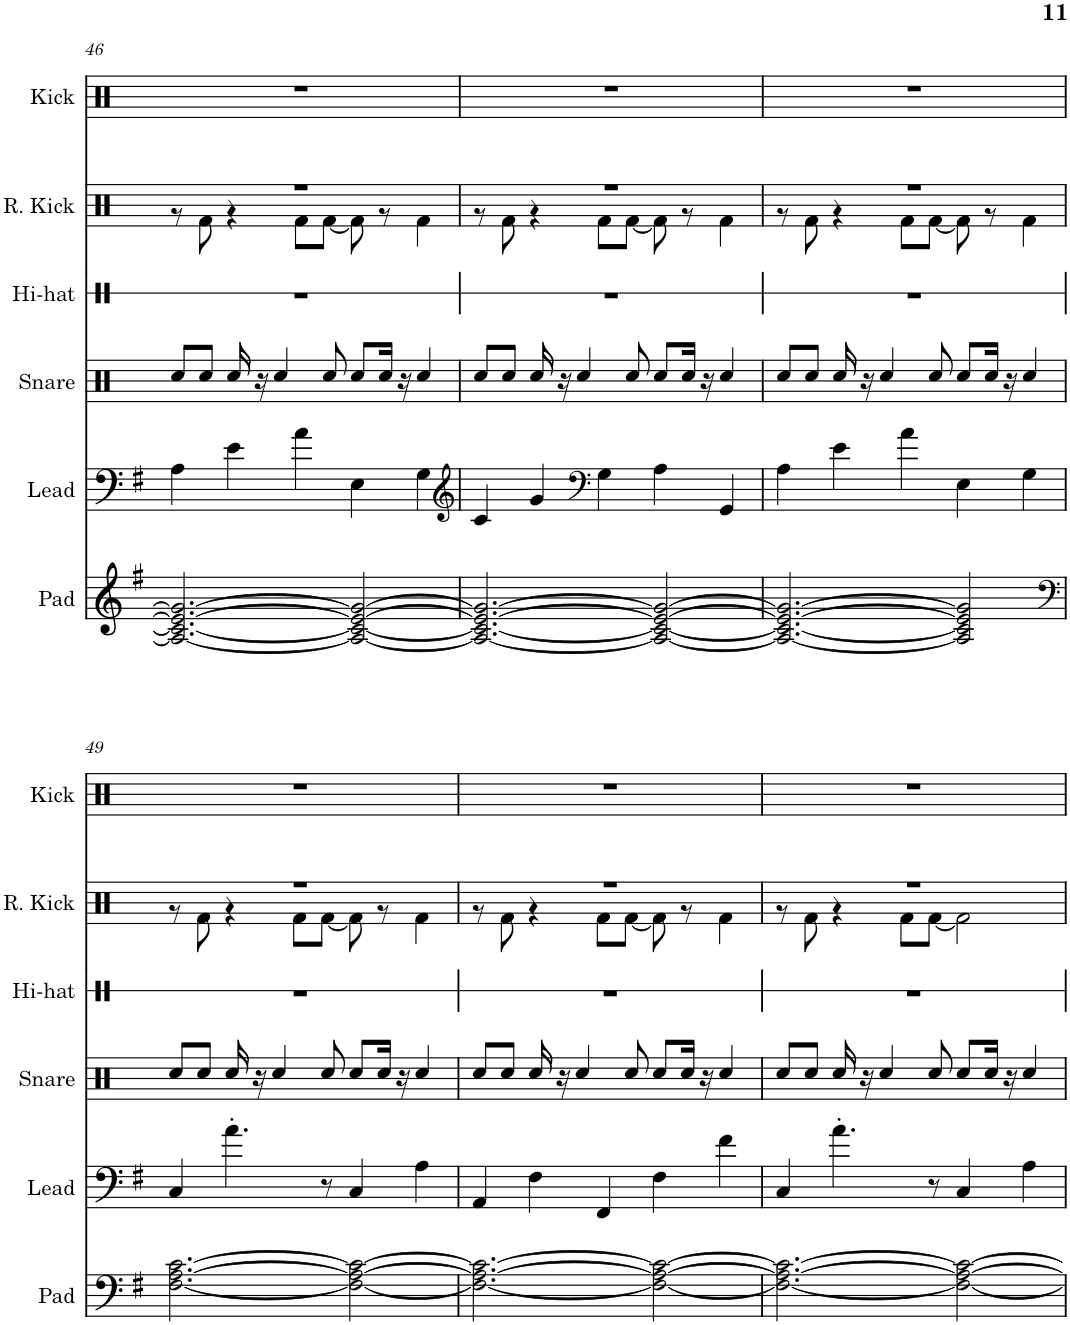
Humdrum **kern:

**kern	**kern	**kern	**kern	**kern	**kern
*part6	*part5	*part4	*part3	*part2	*part1
*staff6	*staff5	*staff4	*staff3	*staff2	*staff1
*I"Pad	*I"Lead	*I"Snare	*I"Hi-hat	*I"Reverb Kick	*I"Kick
*I'Pad	*I'Lead	*I'Snare	*I'Hi-hat	*I'R. Kick	*I'Kick
!!LO:PB:g=z
*clefG2	*clefF4	*clefX	*clefX	*clefX	*clefX
*k[f#]	*k[f#]	*k[f#]	*k[f#]	*k[f#]	*k[f#]
*M5/4	*M5/4	*M5/4	*M5/4	*M5/4	*M5/4
=46	=46	=46	=46	=46	=46
*	*	*	*	*^	*
2.A/_ 2.c/_ 2.e/_ 2.g/_	4A\	8Rcc/L	4%5r	4%5r	8r	4%5r
.	.	8Rcc/J	.	.	8Rf\	.
.	4e\	16Rcc/	.	.	4r	.
.	.	16r	.	.	.	.
.	.	4Rcc/	.	.	.	.
.	4a\	.	.	.	8Rf\L	.
.	.	8Rcc/	.	.	[8Rf\J	.
2A/_ 2c/_ 2e/_ 2g/_	4E\	8Rcc/L	.	.	8Rf\]	.
.	.	16Rcc/Jk	.	.	8r	.
.	.	16r	.	.	.	.
.	4G\	4Rcc/	.	.	4Rf\	.
=47	=47	=47	=47	=47	=47	=47
*	*clefG2	*	*	*	*	*
2.A/_ 2.c/_ 2.e/_ 2.g/_	4c/	8Rcc/L	4%5r	4%5r	8r	4%5r
.	.	8Rcc/J	.	.	8Rf\	.
.	4g/	16Rcc/	.	.	4r	.
.	.	16r	.	.	.	.
.	.	4Rcc/	.	.	.	.
*	*clefF4	*	*	*	*	*
.	4G\	.	.	.	8Rf\L	.
.	.	8Rcc/	.	.	[8Rf\J	.
2A/_ 2c/_ 2e/_ 2g/_	4A\	8Rcc/L	.	.	8Rf\]	.
.	.	16Rcc/Jk	.	.	8r	.
.	.	16r	.	.	.	.
.	4GG/	4Rcc/	.	.	4Rf\	.
=48	=48	=48	=48	=48	=48	=48
2.A/_ 2.c/_ 2.e/_ 2.g/_	4A\	8Rcc/L	4%5r	4%5r	8r	4%5r
.	.	8Rcc/J	.	.	8Rf\	.
.	4e\	16Rcc/	.	.	4r	.
.	.	16r	.	.	.	.
.	.	4Rcc/	.	.	.	.
.	4a\	.	.	.	8Rf\L	.
.	.	8Rcc/	.	.	[8Rf\J	.
2A/] 2c/] 2e/] 2g/]	4E\	8Rcc/L	.	.	8Rf\]	.
.	.	16Rcc/Jk	.	.	8r	.
.	.	16r	.	.	.	.
.	4G\	4Rcc/	.	.	4Rf\	.
!!LO:LB:g=z
=49	=49	=49	=49	=49	=49	=49
*clefF4	*	*	*	*	*	*
[2.F#\ [2.A\ [2.c\	4C/	8Rcc/L	4%5r	4%5r	8r	4%5r
.	.	8Rcc/J	.	.	8Rf\	.
.	4.a'\	16Rcc/	.	.	4r	.
.	.	16r	.	.	.	.
.	.	4Rcc/	.	.	.	.
.	.	.	.	.	8Rf\L	.
.	8r	8Rcc/	.	.	[8Rf\J	.
2F#\_ 2A\_ 2c\_	4C/	8Rcc/L	.	.	8Rf\]	.
.	.	16Rcc/Jk	.	.	8r	.
.	.	16r	.	.	.	.
.	4A\	4Rcc/	.	.	4Rf\	.
=50	=50	=50	=50	=50	=50	=50
2.F#\_ 2.A\_ 2.c\_	4AA/	8Rcc/L	4%5r	4%5r	8r	4%5r
.	.	8Rcc/J	.	.	8Rf\	.
.	4F#\	16Rcc/	.	.	4r	.
.	.	16r	.	.	.	.
.	.	4Rcc/	.	.	.	.
.	4FF#/	.	.	.	8Rf\L	.
.	.	8Rcc/	.	.	[8Rf\J	.
2F#\_ 2A\_ 2c\_	4F#\	8Rcc/L	.	.	8Rf\]	.
.	.	16Rcc/Jk	.	.	8r	.
.	.	16r	.	.	.	.
.	4f#\	4Rcc/	.	.	4Rf\	.
=51	=51	=51	=51	=51	=51	=51
2.F#\_ 2.A\_ 2.c\_	4C/	8Rcc/L	4%5r	4%5r	8r	4%5r
.	.	8Rcc/J	.	.	8Rf\	.
.	4.a'\	16Rcc/	.	.	4r	.
.	.	16r	.	.	.	.
.	.	4Rcc/	.	.	.	.
.	.	.	.	.	8Rf\L	.
.	8r	8Rcc/	.	.	[8Rf\J	.
2F#\_ 2A\_ 2c\_	4C/	8Rcc/L	.	.	2Rf\]	.
.	.	16Rcc/Jk	.	.	.	.
.	.	16r	.	.	.	.
.	4A\	4Rcc/	.	.	.	.
*	*	*	*	*v	*v	*
=	=	=	=	=	=
*-	*-	*-	*-	*-	*-
